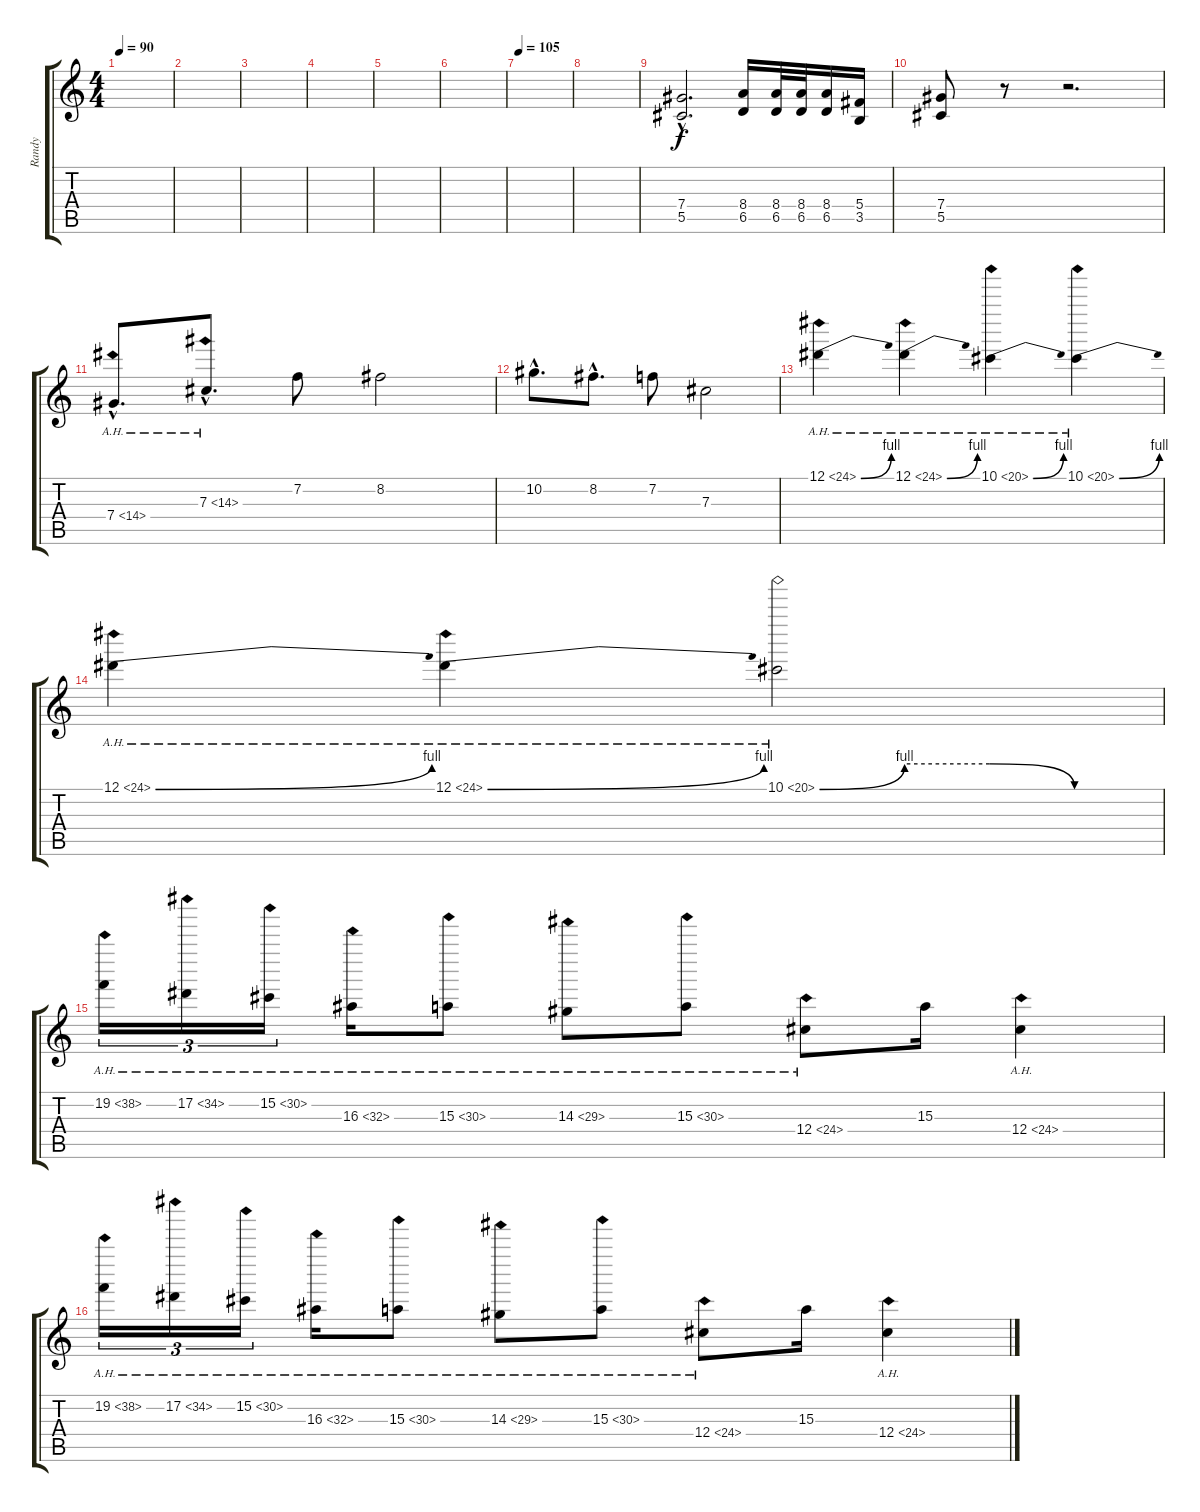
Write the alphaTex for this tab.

\track ("Randy" "Randy") {instrument distortionguitar}
\staff {score tabs}
\tuning (Eb4 Bb3 Gb3 Db3 Ab2 Eb2) {hide}
\ts (4 4)
\tempo 90
\clef g2
\ks c
|
|
|
|
|
|
\tempo 105
|
|
(7.4{hac} 5.5{hac}).2{d} (8.4 6.5).16 (8.4 6.5).32 (8.4 6.5).32 (8.4 6.5).16 (5.4 3.5).16 |
(7.4 5.5).8 r.8 r.2{d} |
7.4{ah 7 hac}.8{d} 7.3{ah 7 hac}.8{d} 7.2.8 8.2.2 |
10.2{hac}.8{d} 8.2{hac}.8{d} 7.2.8 7.3.2 |
12.1{be (bend 0 0 60 4) ah 12}.4 12.1{be (bend 0 0 60 4) ah 12}.4 10.1{be (bend 0 0 60 4) ah 10}.4 10.1{be (bend 0 0 60 4) ah 10}.4 |
12.1{be (bend 0 0 60 4) ah 12}.4 12.1{be (bend 0 0 60 4) ah 12}.4 10.1{be (custom 0 0 15 4 30 4 45 0 60 0) ah 10}.2 |
19.2{ah 19}.16{tu (3 2)} 17.2{ah 17}.16{tu (3 2)} 15.2{ah 15}.16{tu (3 2)} 16.3{ah 16}.16 15.3{ah 15}.8 14.3{ah 15}.8 15.3{ah 15}.8 12.4{ah 12}.8 15.3.16 12.4{ah 12}.4 |
19.2{ah 19}.16{tu (3 2)} 17.2{ah 17}.16{tu (3 2)} 15.2{ah 15}.16{tu (3 2)} 16.3{ah 16}.16 15.3{ah 15}.8 14.3{ah 15}.8 15.3{ah 15}.8 12.4{ah 12}.8 15.3.16 12.4{ah 12}.4
